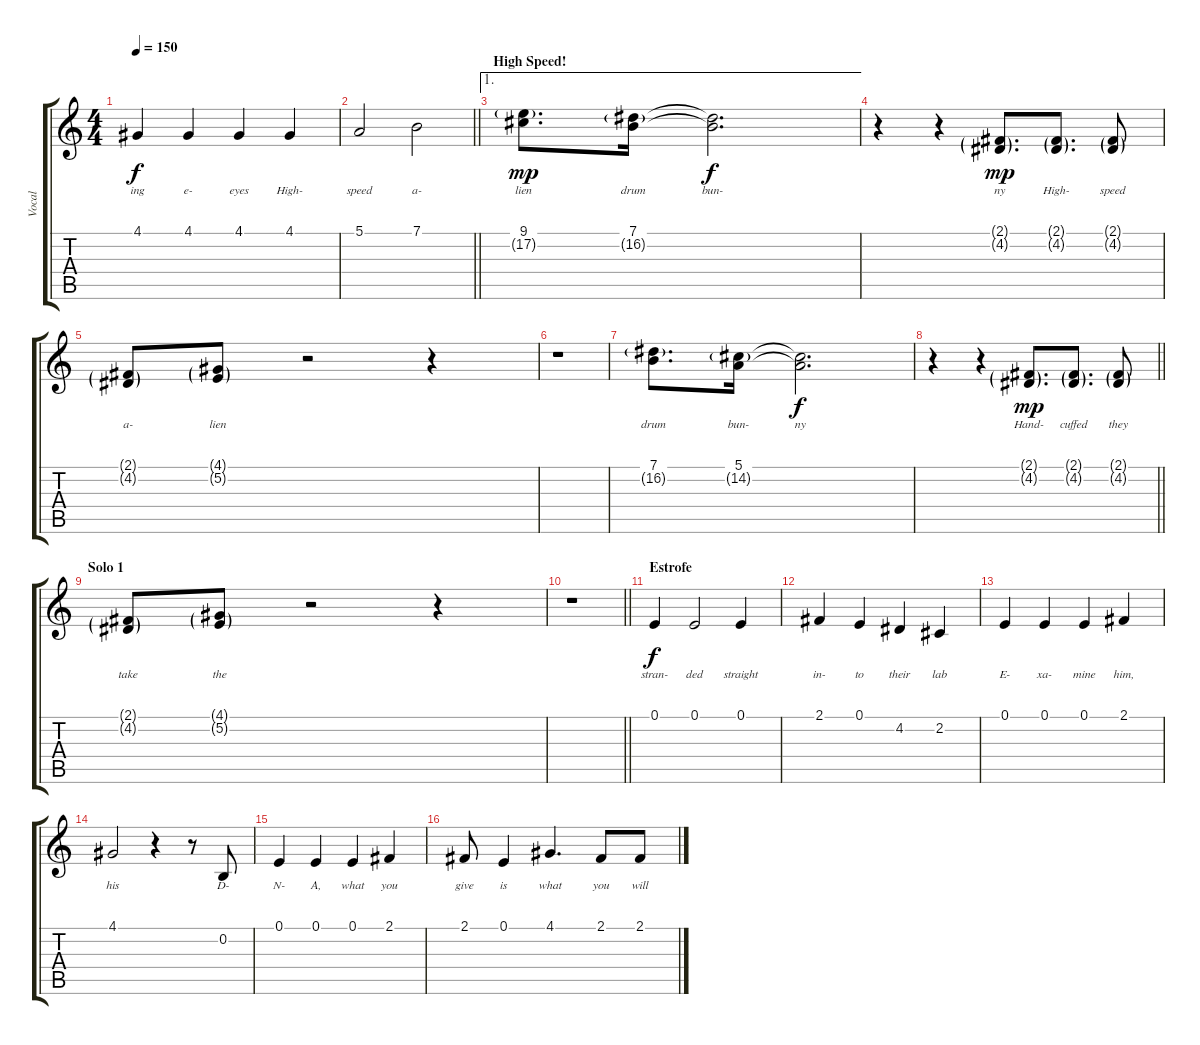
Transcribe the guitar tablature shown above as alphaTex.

\track ("Vocal" "Vocal") {instrument oboe}
\staff {score tabs}
\tuning (E4 B3 G3 D3 A2 E2) {hide}
\ts (4 4)
\tempo 150
\clef g2
\ks c
4.1.4{lyrics (0 "ing") lyrics (1 "") lyrics (2 "") lyrics (3 "") lyrics (4 "") dy f} 4.1.4{lyrics (0 "e-") lyrics (1 "") lyrics (2 "") lyrics (3 "") lyrics (4 "")} 4.1.4{lyrics (0 "eyes") lyrics (1 "") lyrics (2 "") lyrics (3 "") lyrics (4 "")} 4.1.4{lyrics (0 "High-") lyrics (1 "") lyrics (2 "") lyrics (3 "") lyrics (4 "")} |
\barLineRight lightlight
5.1.2{lyrics (0 "speed") lyrics (1 "") lyrics (2 "") lyrics (3 "") lyrics (4 "")} 7.1.2{lyrics (0 "a-") lyrics (1 "") lyrics (2 "") lyrics (3 "") lyrics (4 "")} |
\ae 1
\section ("" "High Speed!")
(9.1 17.2{g}).8{d lyrics (0 "lien") lyrics (1 "") lyrics (2 "") lyrics (3 "") lyrics (4 "") dy mp} (7.1 16.2{g}).16{lyrics (0 "drum") lyrics (1 "") lyrics (2 "") lyrics (3 "") lyrics (4 "")} (7.1{t} 16.2{t}).2{d lyrics (0 "bun-") lyrics (1 "") lyrics (2 "") lyrics (3 "") lyrics (4 "") dy f} |
r.4 r.4 (2.1{g} 4.2{g}).8{d lyrics (0 "ny") lyrics (1 "") lyrics (2 "") lyrics (3 "") lyrics (4 "") dy mp} (2.1{g} 4.2{g}).8{d lyrics (0 "High-") lyrics (1 "") lyrics (2 "") lyrics (3 "") lyrics (4 "")} (2.1{g} 4.2{g}).8{lyrics (0 "speed") lyrics (1 "") lyrics (2 "") lyrics (3 "") lyrics (4 "")} |
(2.1{g} 4.2{g}).8{lyrics (0 "a-") lyrics (1 "") lyrics (2 "") lyrics (3 "") lyrics (4 "")} (4.1{g} 5.2{g}).8{lyrics (0 "lien") lyrics (1 "") lyrics (2 "") lyrics (3 "") lyrics (4 "")} r.2 r.4 |
r.1 |
(7.1 16.2{g}).8{d lyrics (0 "drum") lyrics (1 "") lyrics (2 "") lyrics (3 "") lyrics (4 "")} (5.1 14.2{g}).16{lyrics (0 "bun-") lyrics (1 "") lyrics (2 "") lyrics (3 "") lyrics (4 "")} (5.1{t} 14.2{t}).2{d lyrics (0 "ny") lyrics (1 "") lyrics (2 "") lyrics (3 "") lyrics (4 "") dy f} |
\barLineRight lightlight
r.4 r.4 (2.1{g} 4.2{g}).8{d lyrics (0 "Hand-") lyrics (1 "") lyrics (2 "") lyrics (3 "") lyrics (4 "") dy mp} (2.1{g} 4.2{g}).8{d lyrics (0 "cuffed") lyrics (1 "") lyrics (2 "") lyrics (3 "") lyrics (4 "")} (2.1{g} 4.2{g}).8{lyrics (0 "they") lyrics (1 "") lyrics (2 "") lyrics (3 "") lyrics (4 "")} |
\section ("" "Solo 1")
(2.1{g} 4.2{g}).8{lyrics (0 "take") lyrics (1 "") lyrics (2 "") lyrics (3 "") lyrics (4 "")} (4.1{g} 5.2{g}).8{lyrics (0 "the") lyrics (1 "") lyrics (2 "") lyrics (3 "") lyrics (4 "")} r.2 r.4 |
\barLineRight lightlight
r.1 |
\section ("" "Estrofe")
0.1.4{lyrics (0 "stran-") lyrics (1 "") lyrics (2 "") lyrics (3 "") lyrics (4 "") dy f} 0.1.2{lyrics (0 "ded") lyrics (1 "") lyrics (2 "") lyrics (3 "") lyrics (4 "")} 0.1.4{lyrics (0 "straight") lyrics (1 "") lyrics (2 "") lyrics (3 "") lyrics (4 "")} |
2.1.4{lyrics (0 "in-") lyrics (1 "") lyrics (2 "") lyrics (3 "") lyrics (4 "")} 0.1.4{lyrics (0 "to") lyrics (1 "") lyrics (2 "") lyrics (3 "") lyrics (4 "")} 4.2.4{lyrics (0 "their") lyrics (1 "") lyrics (2 "") lyrics (3 "") lyrics (4 "")} 2.2.4{lyrics (0 "lab") lyrics (1 "") lyrics (2 "") lyrics (3 "") lyrics (4 "")} |
0.1.4{lyrics (0 "E-") lyrics (1 "") lyrics (2 "") lyrics (3 "") lyrics (4 "")} 0.1.4{lyrics (0 "xa-") lyrics (1 "") lyrics (2 "") lyrics (3 "") lyrics (4 "")} 0.1.4{lyrics (0 "mine") lyrics (1 "") lyrics (2 "") lyrics (3 "") lyrics (4 "")} 2.1.4{lyrics (0 "him,") lyrics (1 "") lyrics (2 "") lyrics (3 "") lyrics (4 "")} |
4.1.2{lyrics (0 "his") lyrics (1 "") lyrics (2 "") lyrics (3 "") lyrics (4 "")} r.4 r.8 0.2.8{lyrics (0 "D-") lyrics (1 "") lyrics (2 "") lyrics (3 "") lyrics (4 "")} |
0.1.4{lyrics (0 "N-") lyrics (1 "") lyrics (2 "") lyrics (3 "") lyrics (4 "")} 0.1.4{lyrics (0 "A,") lyrics (1 "") lyrics (2 "") lyrics (3 "") lyrics (4 "")} 0.1.4{lyrics (0 "what") lyrics (1 "") lyrics (2 "") lyrics (3 "") lyrics (4 "")} 2.1.4{lyrics (0 "you") lyrics (1 "") lyrics (2 "") lyrics (3 "") lyrics (4 "")} |
2.1.8{lyrics (0 "give") lyrics (1 "") lyrics (2 "") lyrics (3 "") lyrics (4 "")} 0.1.4{lyrics (0 "is") lyrics (1 "") lyrics (2 "") lyrics (3 "") lyrics (4 "")} 4.1.4{d lyrics (0 "what") lyrics (1 "") lyrics (2 "") lyrics (3 "") lyrics (4 "")} 2.1.8{lyrics (0 "you") lyrics (1 "") lyrics (2 "") lyrics (3 "") lyrics (4 "")} 2.1.8{lyrics (0 "will") lyrics (1 "") lyrics (2 "") lyrics (3 "") lyrics (4 "")}
